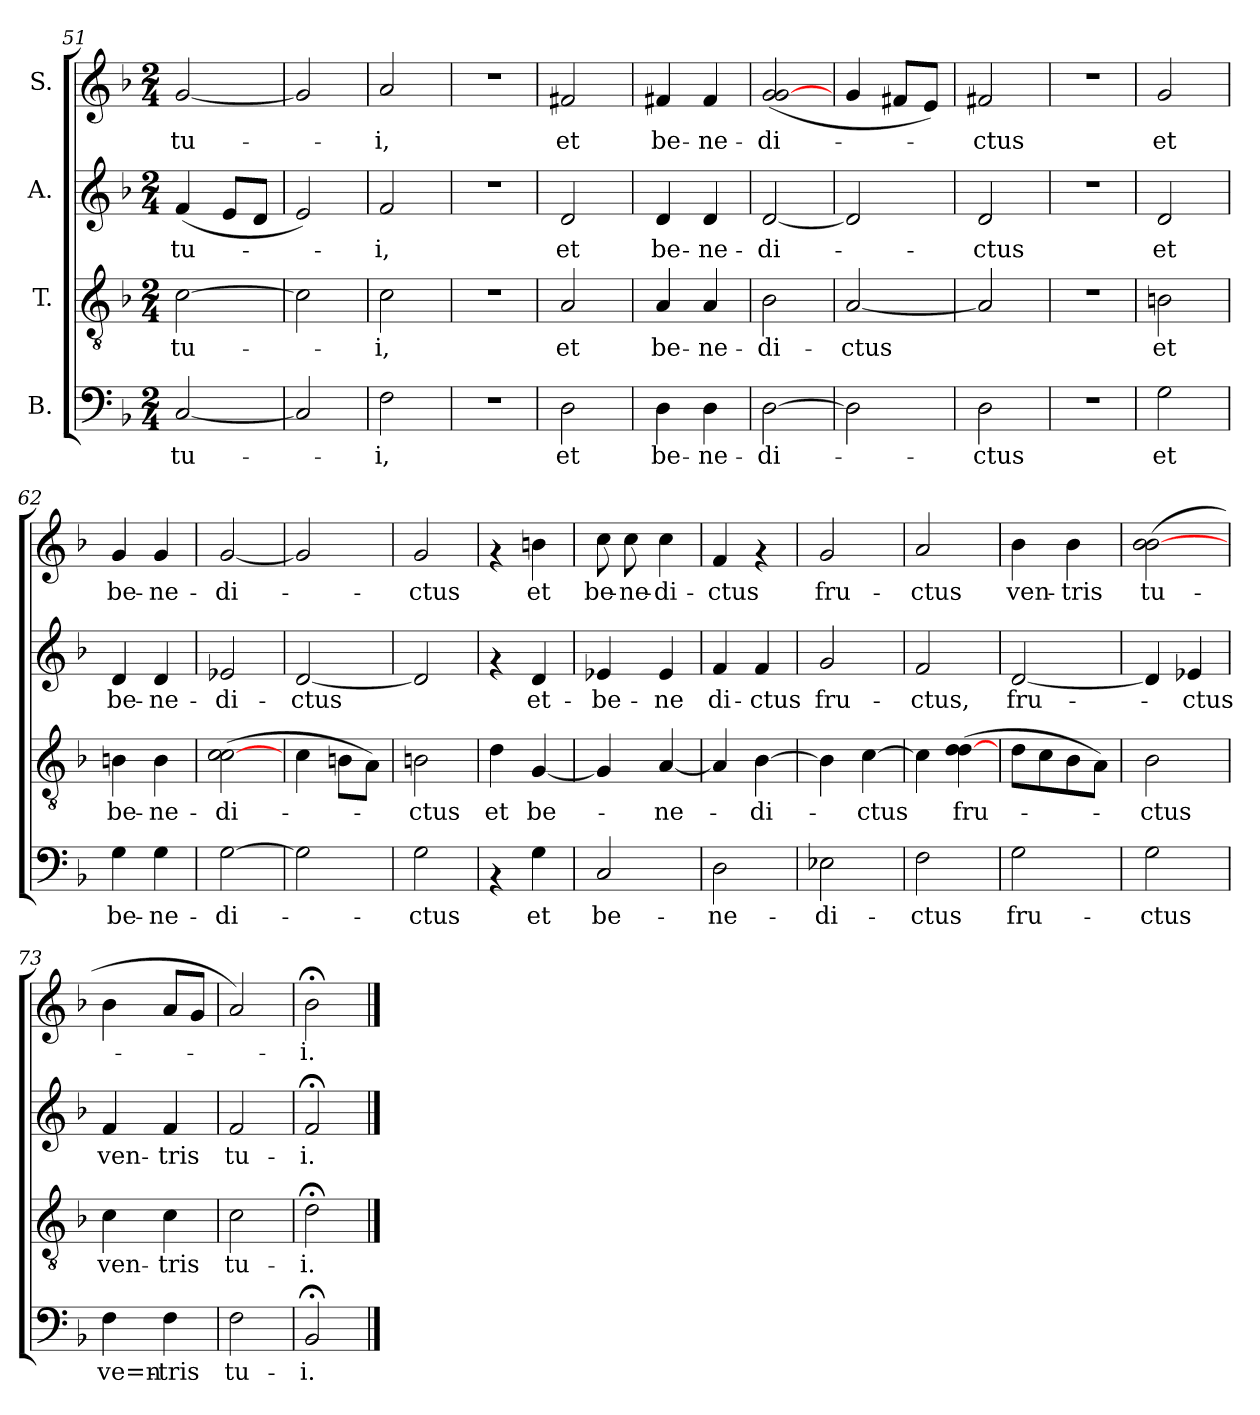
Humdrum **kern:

**kern	**text	**kern	**text	**kern	**text	**kern	**text
*part4	*part4	*part3	*part3	*part2	*part2	*part1	*part1
*staff4	*staff4	*staff3	*staff3	*staff2	*staff2	*staff1	*staff1
*I"B.	*	*I"T.	*	*I"A.	*	*I"S.	*
*clefF4	*	*clefGv2	*	*clefG2	*	*clefG2	*
*k[b-]	*	*k[b-]	*	*k[b-]	*	*k[b-]	*
*F:	*	*F:	*	*F:	*	*F:	*
*M2/4	*	*M2/4	*	*M2/4	*	*M2/4	*
=51	=51	=51	=51	=51	=51	=51	=51
!	!LO:LY:b	!	!LO:LY:b	!	!LO:LY:b	!	!LO:LY:b
[>2C/	tu-	[>2c\	tu-	(>4f/	tu-	[>2g/	tu-
.	.	.	.	8e/L	.	.	.
.	.	.	.	8d/J	.	.	.
=52	=52	=52	=52	=52	=52	=52	=52
2C/]	.	2c\]	.	2e/)	.	2g/]	.
=53	=53	=53	=53	=53	=53	=53	=53
!	!LO:LY:b	!	!LO:LY:b	!	!LO:LY:b	!	!LO:LY:b
2F\	-i,	2c\	-i,	2f/	-i,	2a/	-i,
=54	=54	=54	=54	=54	=54	=54	=54
2r	.	2r	.	2r	.	2r	.
!!LO:LB:g=z
=55	=55	=55	=55	=55	=55	=55	=55
!	!LO:LY:b	!	!LO:LY:b	!	!LO:LY:b	!	!LO:LY:b
2D\	et	2A/	et	2d/	et	2f#X/	et
=56	=56	=56	=56	=56	=56	=56	=56
!	!LO:LY:b	!	!LO:LY:b	!	!LO:LY:b	!	!LO:LY:b
4D\	be-	4A/	be-	4d/	be-	4f#X/	be-
!	!LO:LY:b	!	!LO:LY:b	!	!LO:LY:b	!	!LO:LY:b
4D\	-ne-	4A/	-ne-	4d/	-ne-	4f#/	-ne-
=57	=57	=57	=57	=57	=57	=57	=57
!	!LO:LY:b	!	!LO:LY:b	!	!LO:LY:b	!	!LO:LY:b
[>2D\	-di-	2B-\	-di-	[>2d/	-di-	(>2g/ [>2g/	-di-
=58	=58	=58	=58	=58	=58	=58	=58
!	!	!	!LO:LY:b	!	!	!	!
2D\]	.	[>2A/	-ctus	2d/]	.	4g/	.
.	.	.	.	.	.	8f#X/L	.
.	.	.	.	.	.	8e/J)	.
=59	=59	=59	=59	=59	=59	=59	=59
!	!LO:LY:b	!	!	!	!LO:LY:b	!	!LO:LY:b
2D\	-ctus	2A/]	.	2d/	-ctus	2f#X/	-ctus
=60	=60	=60	=60	=60	=60	=60	=60
2r	.	2r	.	2r	.	2r	.
=61	=61	=61	=61	=61	=61	=61	=61
!	!LO:LY:b	!	!LO:LY:b	!	!LO:LY:b	!	!LO:LY:b
2G\	et	2Bn\	et	2d/	et	2g/	et
=62	=62	=62	=62	=62	=62	=62	=62
!	!LO:LY:b	!	!LO:LY:b	!	!LO:LY:b	!	!LO:LY:b
4G\	be-	4Bn\	be-	4d/	be-	4g/	be-
!	!LO:LY:b	!	!LO:LY:b	!	!LO:LY:b	!	!LO:LY:b
4G\	-ne-	4B\	-ne-	4d/	-ne-	4g/	-ne-
=63	=63	=63	=63	=63	=63	=63	=63
!	!LO:LY:b	!	!LO:LY:b	!	!LO:LY:b	!	!LO:LY:b
[>2G\	-di-	(>2c\ [>2c\	-di-	2e-X/	-di-	[>2g/	-di-
=64	=64	=64	=64	=64	=64	=64	=64
!	!	!	!	!	!LO:LY:b	!	!
2G\]	.	4c\	.	[>2d/	-ctus	2g/]	.
.	.	8Bn\L	.	.	.	.	.
.	.	8A\J)	.	.	.	.	.
=65	=65	=65	=65	=65	=65	=65	=65
!	!LO:LY:b	!	!LO:LY:b	!	!	!	!LO:LY:b
2G\	-ctus	2Bn\	-ctus	2d/]	.	2g/	-ctus
!!LO:PB:g=z
=66	=66	=66	=66	=66	=66	=66	=66
!	!	!	!LO:LY:b	!	!	!	!
4rAA	.	4d\	et	4rf	.	4rf	.
!	!LO:LY:b	!	!LO:LY:b	!	!LO:LY:b	!	!LO:LY:b
4G\	et	[>4G/	be-	4d/	et-	4bn\	et
=67	=67	=67	=67	=67	=67	=67	=67
!	!LO:LY:b	!	!	!	!LO:LY:b	!	!LO:LY:b
2C/	be-	4G/]	.	4e-X/	-be-	8cc\	be-
!	!	!	!	!	!	!	!LO:LY:b
.	.	.	.	.	.	8cc\	-ne-
!	!	!	!LO:LY:b	!	!LO:LY:b	!	!LO:LY:b
.	.	[>4A/	-ne-	4e-/	-ne	4cc\	-di-
=68	=68	=68	=68	=68	=68	=68	=68
!	!LO:LY:b	!	!	!	!LO:LY:b	!	!LO:LY:b
2D\	-ne-	4A/]	.	4f/	di-	4f/	-ctus
!	!	!	!LO:LY:b	!	!LO:LY:b	!	!
.	.	[>4B-\	-di-	4f/	-ctus	4rf	.
=69	=69	=69	=69	=69	=69	=69	=69
!	!LO:LY:b	!	!	!	!LO:LY:b	!	!LO:LY:b
2E-X\	-di-	4B-\]	.	2g/	fru-	2g/	fru-
!	!	!	!LO:LY:b	!	!	!	!
.	.	[>4c\	-ctus	.	.	.	.
=70	=70	=70	=70	=70	=70	=70	=70
!	!LO:LY:b	!	!	!	!LO:LY:b	!	!LO:LY:b
2F\	-ctus	4c\]	.	2f/	-ctus,	2a/	-ctus
!	!	!	!LO:LY:b	!	!	!	!
.	.	(>4d\ [>4d\	fru-	.	.	.	.
=71	=71	=71	=71	=71	=71	=71	=71
!	!LO:LY:b	!	!	!	!LO:LY:b	!	!LO:LY:b
2G\	fru-	8d\L	.	[>2d/	fru-	4b-\	ven-
.	.	8c\	.	.	.	.	.
!	!	!	!	!	!	!	!LO:LY:b
.	.	8B-\	.	.	.	4b-\	-tris
.	.	8A\J)	.	.	.	.	.
=72	=72	=72	=72	=72	=72	=72	=72
!	!LO:LY:b	!	!LO:LY:b	!	!	!	!LO:LY:b
2G\	-ctus	2B-\	-ctus	4d/]	.	(>2b-\ [>2b-\	tu-
!	!	!	!	!	!LO:LY:b	!	!
.	.	.	.	4e-X/	-ctus	.	.
=73	=73	=73	=73	=73	=73	=73	=73
!	!LO:LY:b	!	!LO:LY:b	!	!LO:LY:b	!	!
4F\	ve=n-	4c\	ven-	4f/	ven-	4b-\	.
!	!LO:LY:b	!	!LO:LY:b	!	!LO:LY:b	!	!
4F\	-tris	4c\	-tris	4f/	-tris	8a/L	.
.	.	.	.	.	.	8g/J	.
=74	=74	=74	=74	=74	=74	=74	=74
!	!LO:LY:b	!	!LO:LY:b	!	!LO:LY:b	!	!
2F\	tu-	2c\	tu-	2f/	tu-	2a/)	.
=75	=75	=75	=75	=75	=75	=75	=75
!	!LO:LY:b	!	!LO:LY:b	!	!LO:LY:b	!	!LO:LY:b
2BB-;</	-i.	2d;<\	-i.	2f;</	-i.	2b-;<\	-i.
==	==	==	==	==	==	==	==
*-	*-	*-	*-	*-	*-	*-	*-
